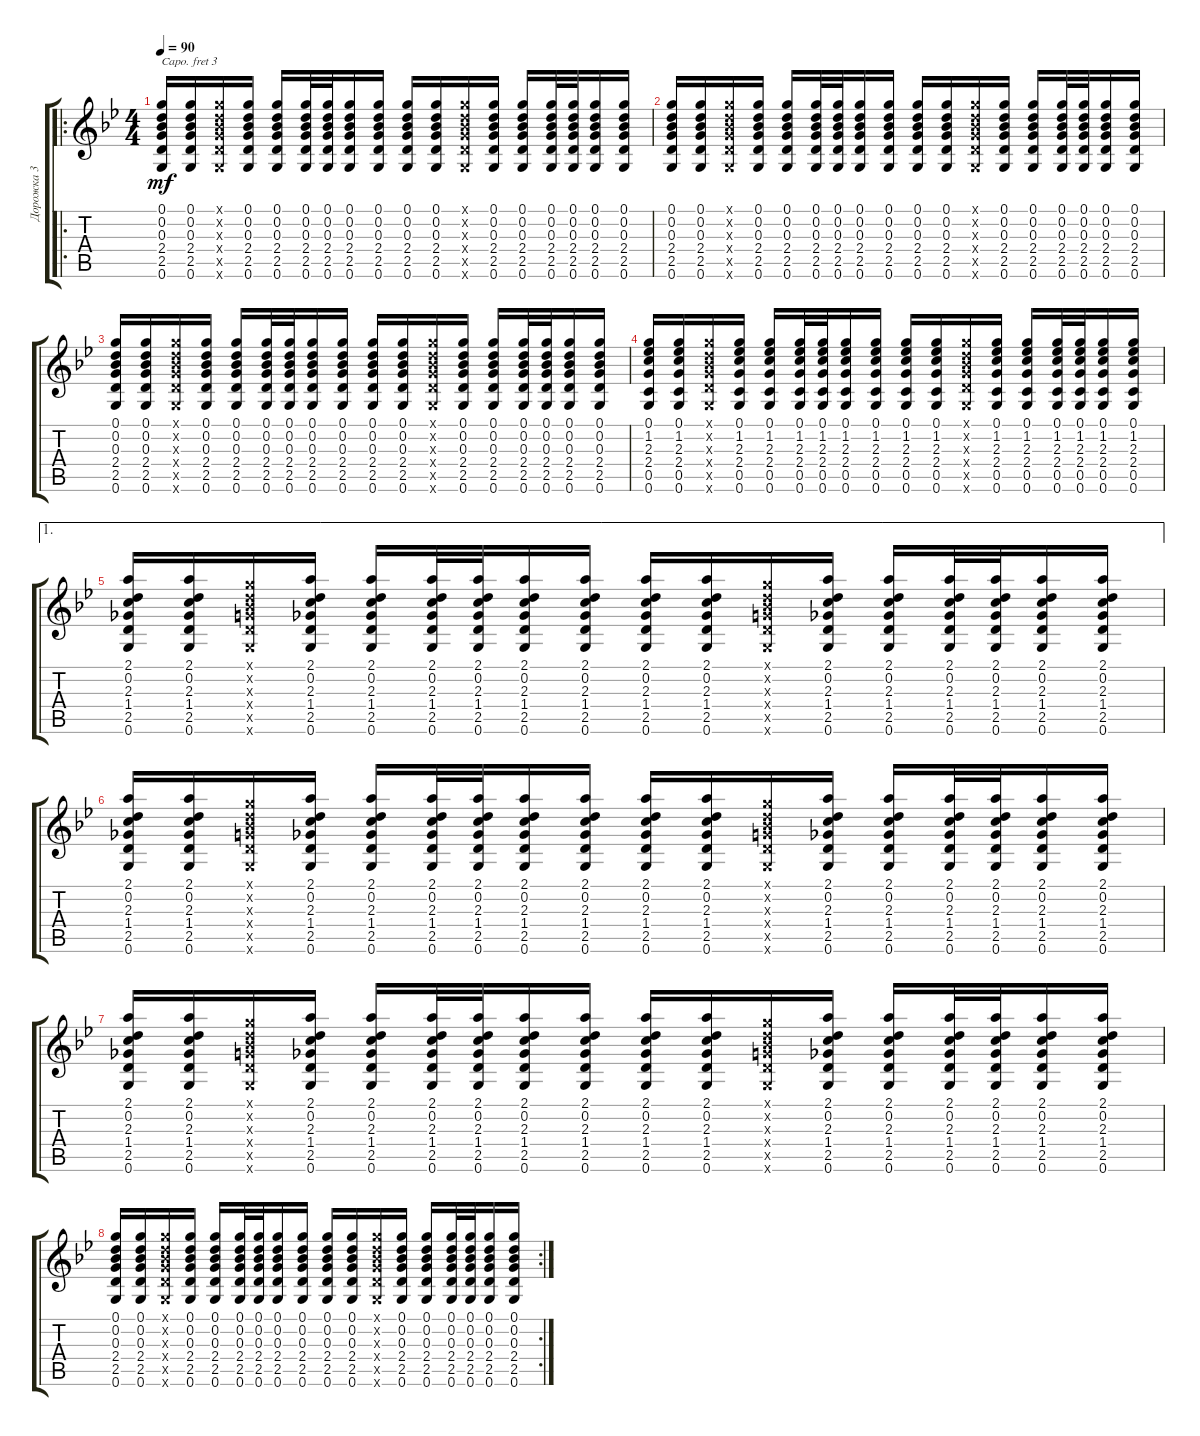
\track ("Дорожка 3" "Дорожка 3") {instrument acousticguitarsteel}
\staff {score tabs}
\capo 3
\tuning (E4 B3 G3 D3 A2 E2) {hide}
\ro
\ts (4 4)
\tempo 90
\clef g2
\ks bb
(0.1 0.2 0.3 2.4 2.5 0.6).16{dy mf} (0.1 0.2 0.3 2.4 2.5 0.6).16 (0.1{x} 0.2{x} 0.3{x} 2.4{x} 2.5{x} 0.6{x}).16 (0.1 0.2 0.3 2.4 2.5 0.6).16 (0.1 0.2 0.3 2.4 2.5 0.6).16 (0.1 0.2 0.3 2.4 2.5 0.6).32 (0.1 0.2 0.3 2.4 2.5 0.6).32 (0.1 0.2 0.3 2.4 2.5 0.6).16 (0.1 0.2 0.3 2.4 2.5 0.6).16 (0.1 0.2 0.3 2.4 2.5 0.6).16 (0.1 0.2 0.3 2.4 2.5 0.6).16 (0.1{x} 0.2{x} 0.3{x} 2.4{x} 2.5{x} 0.6{x}).16 (0.1 0.2 0.3 2.4 2.5 0.6).16 (0.1 0.2 0.3 2.4 2.5 0.6).16 (0.1 0.2 0.3 2.4 2.5 0.6).32 (0.1 0.2 0.3 2.4 2.5 0.6).32 (0.1 0.2 0.3 2.4 2.5 0.6).16 (0.1 0.2 0.3 2.4 2.5 0.6).16 |
(0.1 0.2 0.3 2.4 2.5 0.6).16 (0.1 0.2 0.3 2.4 2.5 0.6).16 (0.1{x} 0.2{x} 0.3{x} 2.4{x} 2.5{x} 0.6{x}).16 (0.1 0.2 0.3 2.4 2.5 0.6).16 (0.1 0.2 0.3 2.4 2.5 0.6).16 (0.1 0.2 0.3 2.4 2.5 0.6).32 (0.1 0.2 0.3 2.4 2.5 0.6).32 (0.1 0.2 0.3 2.4 2.5 0.6).16 (0.1 0.2 0.3 2.4 2.5 0.6).16 (0.1 0.2 0.3 2.4 2.5 0.6).16 (0.1 0.2 0.3 2.4 2.5 0.6).16 (0.1{x} 0.2{x} 0.3{x} 2.4{x} 2.5{x} 0.6{x}).16 (0.1 0.2 0.3 2.4 2.5 0.6).16 (0.1 0.2 0.3 2.4 2.5 0.6).16 (0.1 0.2 0.3 2.4 2.5 0.6).32 (0.1 0.2 0.3 2.4 2.5 0.6).32 (0.1 0.2 0.3 2.4 2.5 0.6).16 (0.1 0.2 0.3 2.4 2.5 0.6).16 |
(0.1 0.2 0.3 2.4 2.5 0.6).16 (0.1 0.2 0.3 2.4 2.5 0.6).16 (0.1{x} 0.2{x} 0.3{x} 2.4{x} 2.5{x} 0.6{x}).16 (0.1 0.2 0.3 2.4 2.5 0.6).16 (0.1 0.2 0.3 2.4 2.5 0.6).16 (0.1 0.2 0.3 2.4 2.5 0.6).32 (0.1 0.2 0.3 2.4 2.5 0.6).32 (0.1 0.2 0.3 2.4 2.5 0.6).16 (0.1 0.2 0.3 2.4 2.5 0.6).16 (0.1 0.2 0.3 2.4 2.5 0.6).16 (0.1 0.2 0.3 2.4 2.5 0.6).16 (0.1{x} 0.2{x} 0.3{x} 2.4{x} 2.5{x} 0.6{x}).16 (0.1 0.2 0.3 2.4 2.5 0.6).16 (0.1 0.2 0.3 2.4 2.5 0.6).16 (0.1 0.2 0.3 2.4 2.5 0.6).32 (0.1 0.2 0.3 2.4 2.5 0.6).32 (0.1 0.2 0.3 2.4 2.5 0.6).16 (0.1 0.2 0.3 2.4 2.5 0.6).16 |
(0.1 1.2 2.3 2.4 0.5 0.6).16 (0.1 1.2 2.3 2.4 0.5 0.6).16 (0.1{x} 0.2{x} 0.3{x} 2.4{x} 2.5{x} 0.6{x}).16 (0.1 1.2 2.3 2.4 0.5 0.6).16 (0.1 1.2 2.3 2.4 0.5 0.6).16 (0.1 1.2 2.3 2.4 0.5 0.6).32 (0.1 1.2 2.3 2.4 0.5 0.6).32 (0.1 1.2 2.3 2.4 0.5 0.6).16 (0.1 1.2 2.3 2.4 0.5 0.6).16 (0.1 1.2 2.3 2.4 0.5 0.6).16 (0.1 1.2 2.3 2.4 0.5 0.6).16 (0.1{x} 0.2{x} 0.3{x} 2.4{x} 2.5{x} 0.6{x}).16 (0.1 1.2 2.3 2.4 0.5 0.6).16 (0.1 1.2 2.3 2.4 0.5 0.6).16 (0.1 1.2 2.3 2.4 0.5 0.6).32 (0.1 1.2 2.3 2.4 0.5 0.6).32 (0.1 1.2 2.3 2.4 0.5 0.6).16 (0.1 1.2 2.3 2.4 0.5 0.6).16 |
\ae 1
(2.1 0.2 2.3 1.4 2.5 0.6).16 (2.1 0.2 2.3 1.4 2.5 0.6).16 (0.1{x} 0.2{x} 0.3{x} 2.4{x} 2.5{x} 0.6{x}).16 (2.1 0.2 2.3 1.4 2.5 0.6).16 (2.1 0.2 2.3 1.4 2.5 0.6).16 (2.1 0.2 2.3 1.4 2.5 0.6).32 (2.1 0.2 2.3 1.4 2.5 0.6).32 (2.1 0.2 2.3 1.4 2.5 0.6).16 (2.1 0.2 2.3 1.4 2.5 0.6).16 (2.1 0.2 2.3 1.4 2.5 0.6).16 (2.1 0.2 2.3 1.4 2.5 0.6).16 (0.1{x} 0.2{x} 0.3{x} 2.4{x} 2.5{x} 0.6{x}).16 (2.1 0.2 2.3 1.4 2.5 0.6).16 (2.1 0.2 2.3 1.4 2.5 0.6).16 (2.1 0.2 2.3 1.4 2.5 0.6).32 (2.1 0.2 2.3 1.4 2.5 0.6).32 (2.1 0.2 2.3 1.4 2.5 0.6).16 (2.1 0.2 2.3 1.4 2.5 0.6).16 |
(2.1 0.2 2.3 1.4 2.5 0.6).16 (2.1 0.2 2.3 1.4 2.5 0.6).16 (0.1{x} 0.2{x} 0.3{x} 2.4{x} 2.5{x} 0.6{x}).16 (2.1 0.2 2.3 1.4 2.5 0.6).16 (2.1 0.2 2.3 1.4 2.5 0.6).16 (2.1 0.2 2.3 1.4 2.5 0.6).32 (2.1 0.2 2.3 1.4 2.5 0.6).32 (2.1 0.2 2.3 1.4 2.5 0.6).16 (2.1 0.2 2.3 1.4 2.5 0.6).16 (2.1 0.2 2.3 1.4 2.5 0.6).16 (2.1 0.2 2.3 1.4 2.5 0.6).16 (0.1{x} 0.2{x} 0.3{x} 2.4{x} 2.5{x} 0.6{x}).16 (2.1 0.2 2.3 1.4 2.5 0.6).16 (2.1 0.2 2.3 1.4 2.5 0.6).16 (2.1 0.2 2.3 1.4 2.5 0.6).32 (2.1 0.2 2.3 1.4 2.5 0.6).32 (2.1 0.2 2.3 1.4 2.5 0.6).16 (2.1 0.2 2.3 1.4 2.5 0.6).16 |
(2.1 0.2 2.3 1.4 2.5 0.6).16 (2.1 0.2 2.3 1.4 2.5 0.6).16 (0.1{x} 0.2{x} 0.3{x} 2.4{x} 2.5{x} 0.6{x}).16 (2.1 0.2 2.3 1.4 2.5 0.6).16 (2.1 0.2 2.3 1.4 2.5 0.6).16 (2.1 0.2 2.3 1.4 2.5 0.6).32 (2.1 0.2 2.3 1.4 2.5 0.6).32 (2.1 0.2 2.3 1.4 2.5 0.6).16 (2.1 0.2 2.3 1.4 2.5 0.6).16 (2.1 0.2 2.3 1.4 2.5 0.6).16 (2.1 0.2 2.3 1.4 2.5 0.6).16 (0.1{x} 0.2{x} 0.3{x} 2.4{x} 2.5{x} 0.6{x}).16 (2.1 0.2 2.3 1.4 2.5 0.6).16 (2.1 0.2 2.3 1.4 2.5 0.6).16 (2.1 0.2 2.3 1.4 2.5 0.6).32 (2.1 0.2 2.3 1.4 2.5 0.6).32 (2.1 0.2 2.3 1.4 2.5 0.6).16 (2.1 0.2 2.3 1.4 2.5 0.6).16 |
\rc 2
(0.1 0.2 0.3 2.4 2.5 0.6).16 (0.1 0.2 0.3 2.4 2.5 0.6).16 (0.1{x} 0.2{x} 0.3{x} 2.4{x} 2.5{x} 0.6{x}).16 (0.1 0.2 0.3 2.4 2.5 0.6).16 (0.1 0.2 0.3 2.4 2.5 0.6).16 (0.1 0.2 0.3 2.4 2.5 0.6).32 (0.1 0.2 0.3 2.4 2.5 0.6).32 (0.1 0.2 0.3 2.4 2.5 0.6).16 (0.1 0.2 0.3 2.4 2.5 0.6).16 (0.1 0.2 0.3 2.4 2.5 0.6).16 (0.1 0.2 0.3 2.4 2.5 0.6).16 (0.1{x} 0.2{x} 0.3{x} 2.4{x} 2.5{x} 0.6{x}).16 (0.1 0.2 0.3 2.4 2.5 0.6).16 (0.1 0.2 0.3 2.4 2.5 0.6).16 (0.1 0.2 0.3 2.4 2.5 0.6).32 (0.1 0.2 0.3 2.4 2.5 0.6).32 (0.1 0.2 0.3 2.4 2.5 0.6).16 (0.1 0.2 0.3 2.4 2.5 0.6).16
